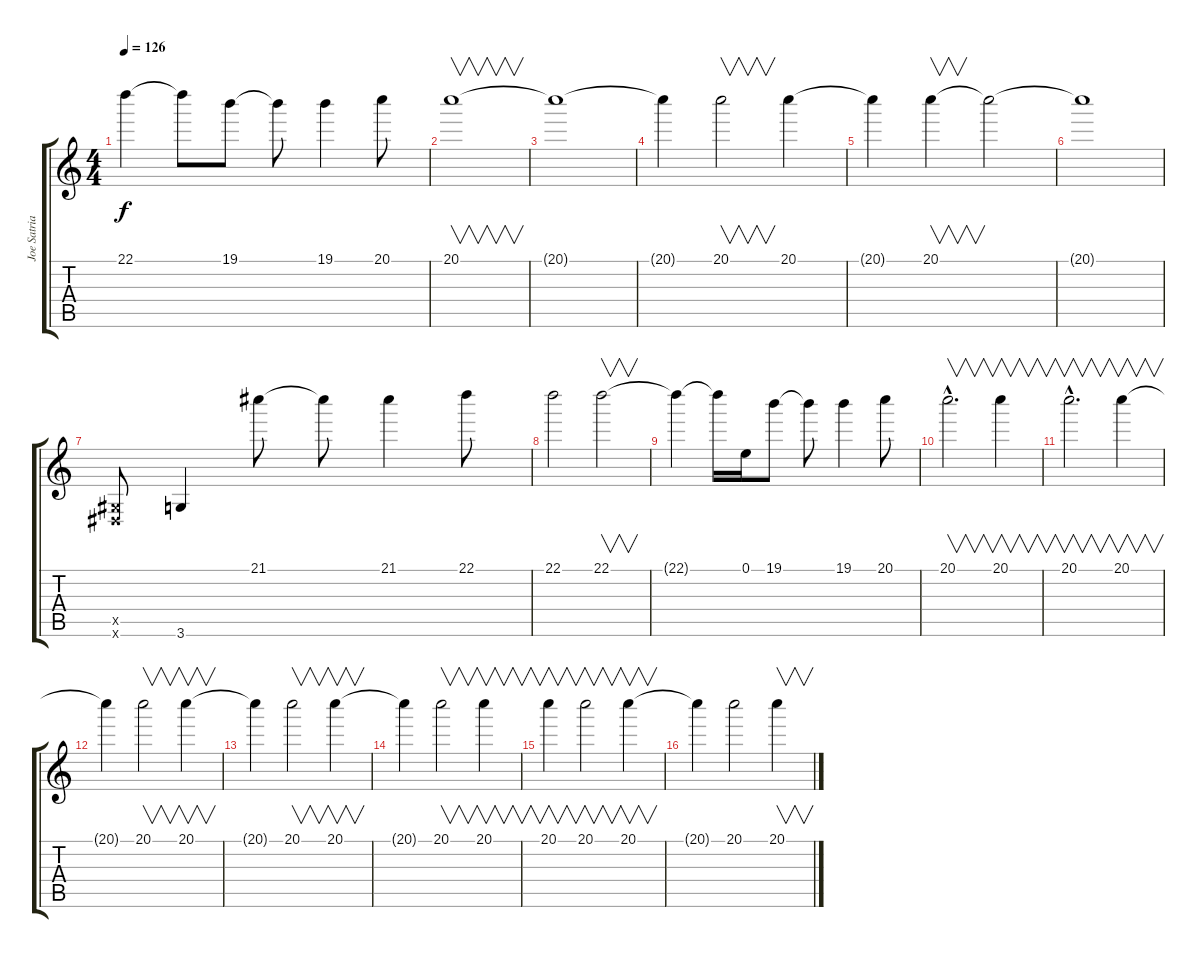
\track ("Joe Satriani" "Joe Satria") {instrument distortionguitar}
\staff {score tabs}
\tuning (E4 B3 G3 D3 A2 E2) {hide}
\ts (4 4)
\tempo 126
\clef g2
\ks c
22.1{t}.4{dy f} 22.1{t}.8 19.1.8 19.1{t}.8 19.1.4 20.1.8 |
20.1.1{v} |
20.1{t}.1 |
20.1{t}.4 20.1.2{v} 20.1.4 |
20.1{t}.4 20.1.4{v} 20.1{t}.2 |
20.1{t}.1 |
(-1.5{x} -1.6{x}).8 3.6.4 21.1.8 21.1{t}.8 21.1.4 22.1.8 |
22.1.2 22.1.2{v} |
22.1{t}.4 22.1{t}.16 0.1.16 19.1.8 19.1{t}.8 19.1.4 20.1.8 |
20.1{hac}.2{v d} 20.1.4{v} |
20.1{hac}.2{v d} 20.1.4{v} |
20.1{t}.4 20.1.2{v} 20.1.4{v} |
20.1{t}.4 20.1.2{v} 20.1.4{v} |
20.1{t}.4 20.1.2{v} 20.1.4{v} |
20.1.4{v} 20.1.2{v} 20.1.4{v} |
20.1{t}.4 20.1.2 20.1.4{v}
